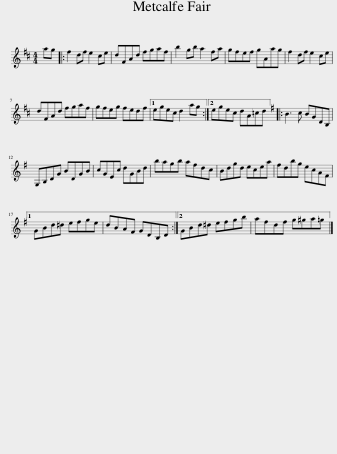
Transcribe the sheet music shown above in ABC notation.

X:1
L:1/8
M:4/4
I:linebreak $
K:D
V:1 treble
V:1
 ag |: f2 df e2 ce | dFAd fgaf | b2 gb a2 fa | gfef gAag | %5
 f2 df e2 ce |$ dFAd fgaf | gfeg fedf |1 egec d2 ag :|2 egec dA=cd |: %10
[K:G] B3 c BGDB, |$ G,B,DG BDGB | cGEc dGBd | bagb afdc | Bdgd ecea | %15
 fdbg ecAF |1$ GBd^d efge | dBAF GDB,D :|2 GBd^d efgb | afdf g^ga=g |] %20
